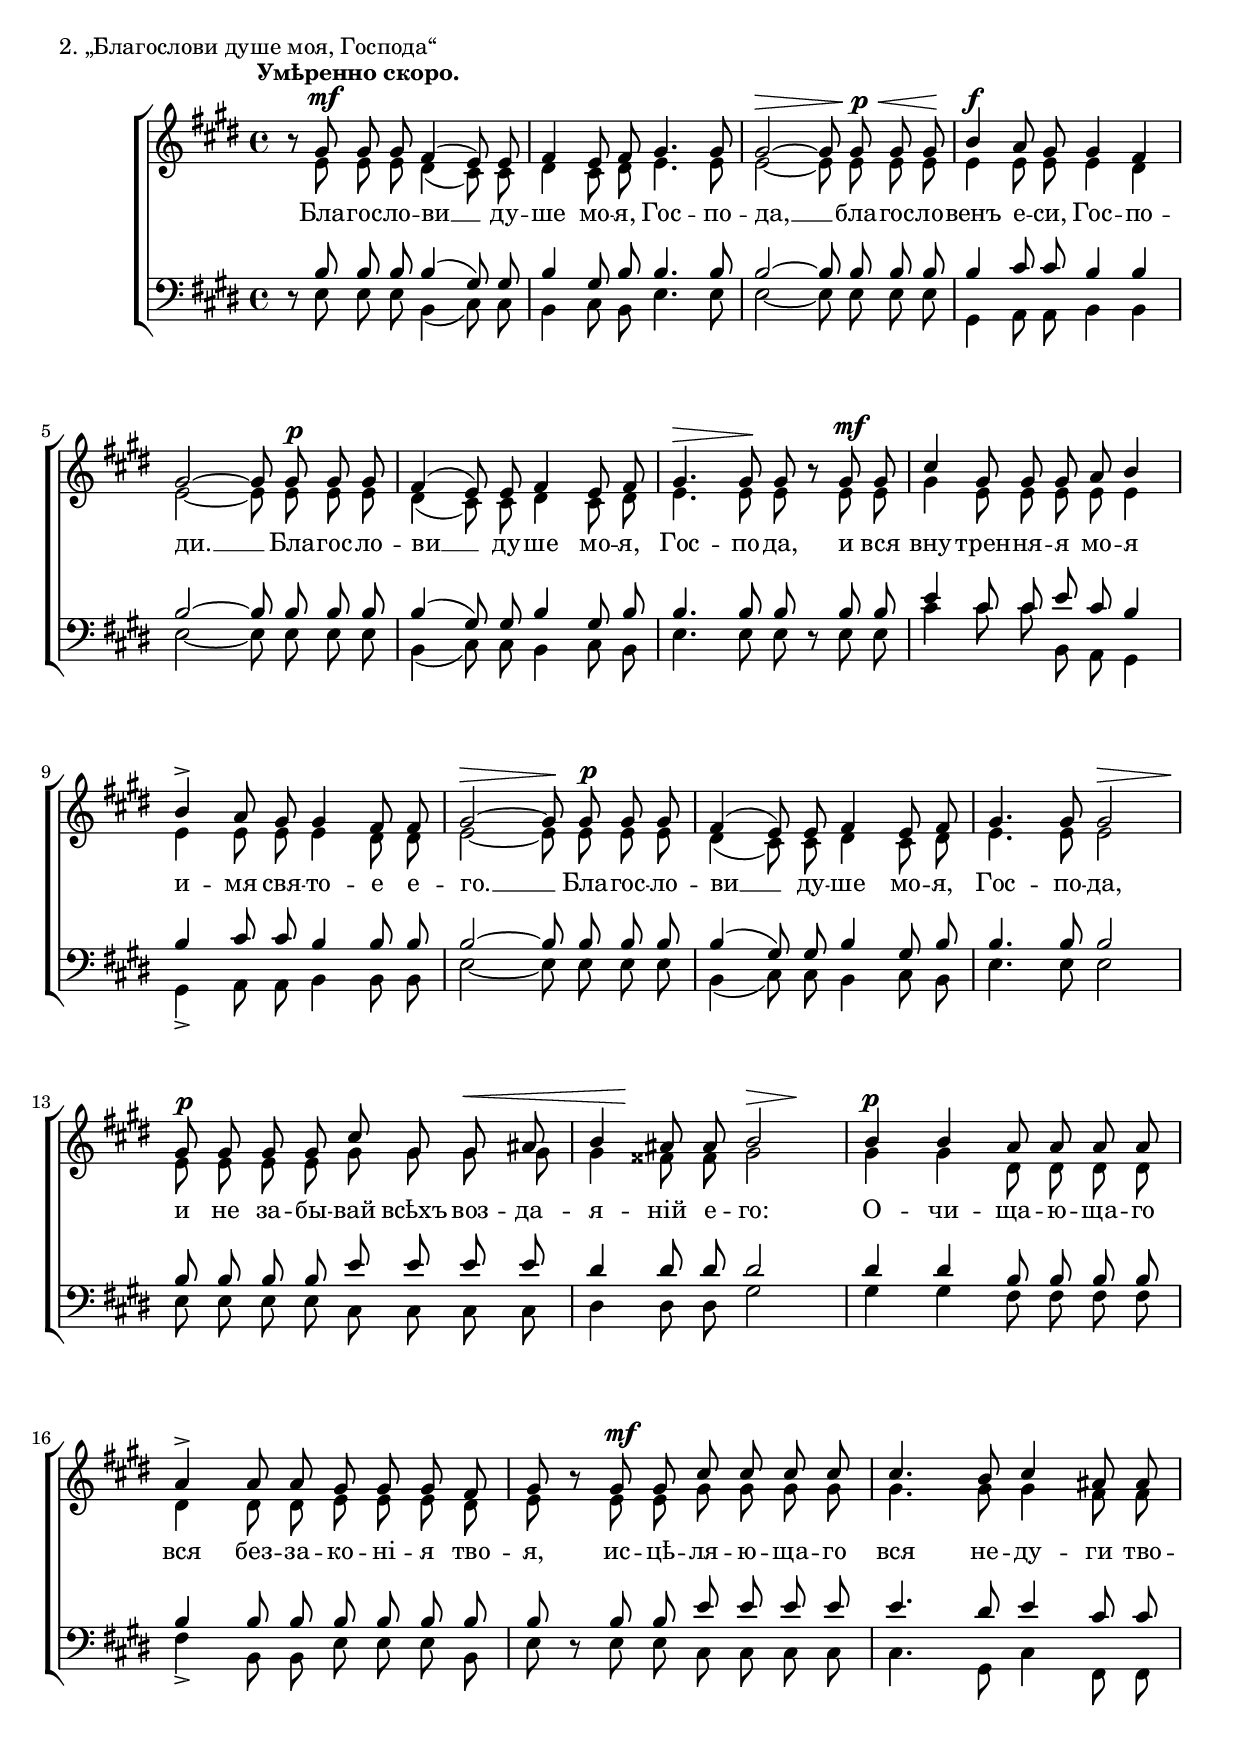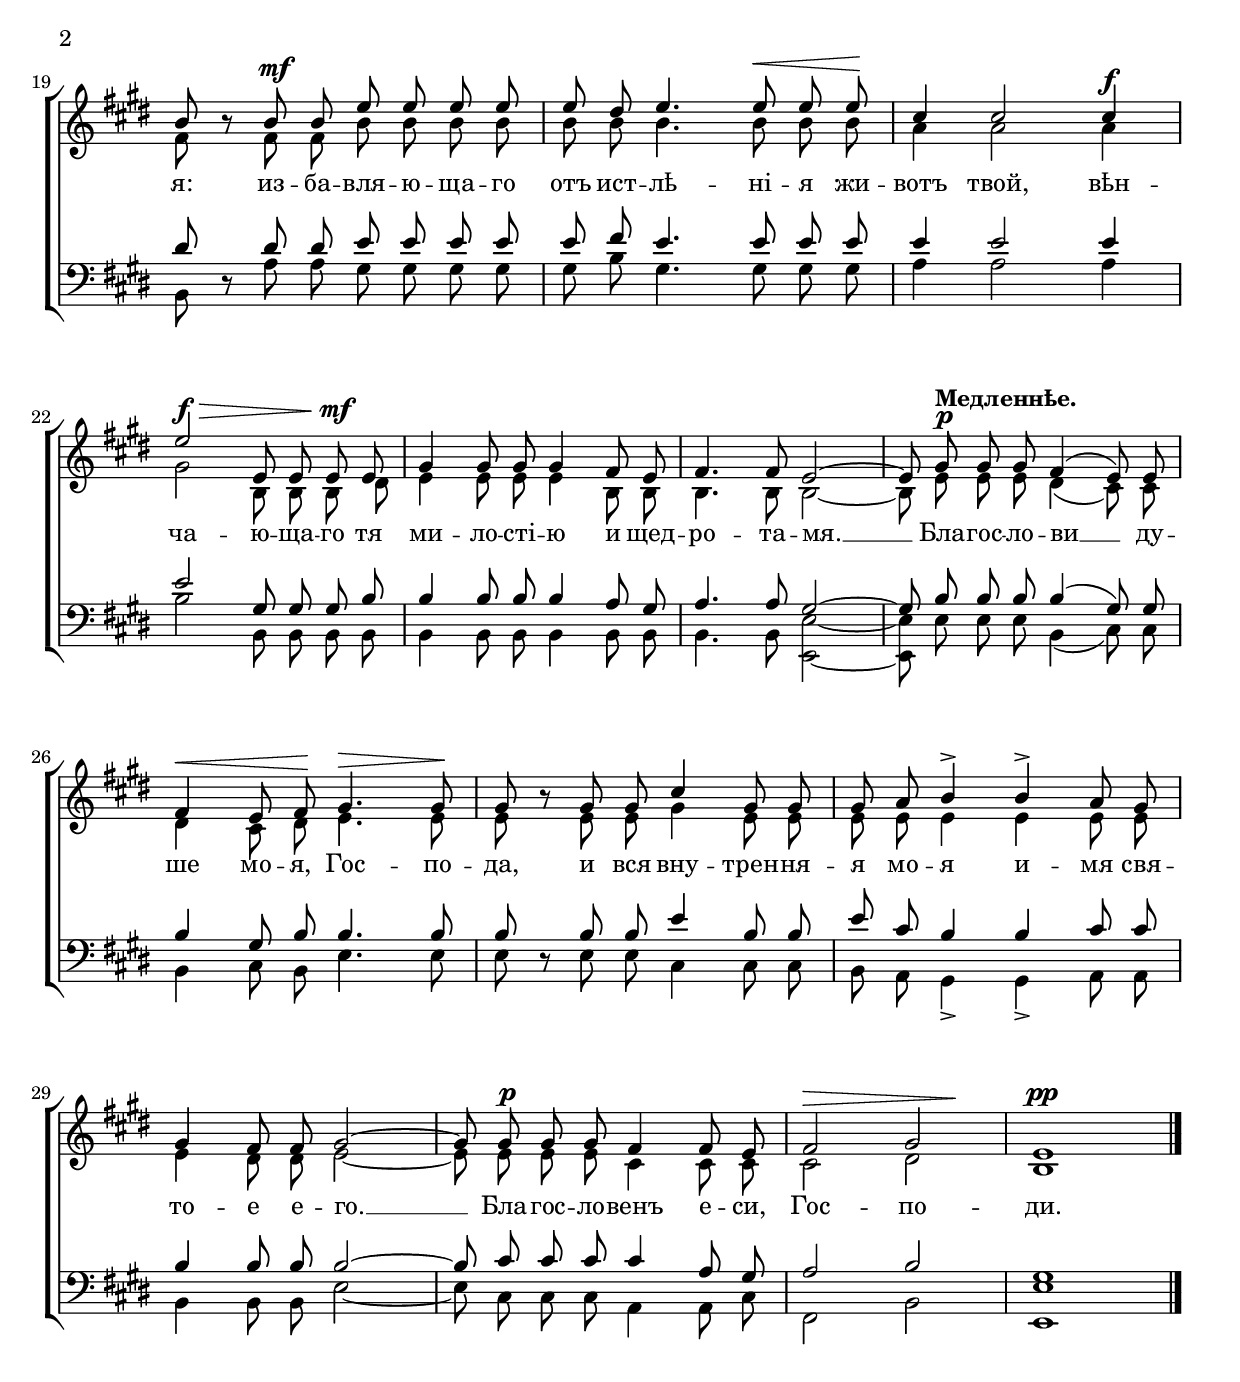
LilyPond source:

sopNotes = {
	r8 gis'8 gis'8 gis'8 fis'4( e'8) e'8 | fis'4 e'8 fis'8 gis'4. gis'8 | gis'2 ~ gis'8 gis'8 gis'8 gis'8 |
	b'4 a'8 gis'8 gis'4 fis'4 | gis'2 ~ gis'8 gis'8 gis'8 gis'8 | fis'4( e'8) e'8 fis'4 e'8 fis'8 | gis'4. gis'8 gis'8 r8 gis'8 gis'8 |
	cis''4 gis'8 gis'8 gis'8 a'8 b'4 | b'4-> a'8 gis'8 gis'4 fis'8 fis'8 | gis'2 ~ gis'8 gis'8 gis'8 gis'8 |

	fis'4( e'8) e'8 fis'4 e'8 fis'8 | gis'4. gis'8 gis'2 | gis'8 gis'8 gis'8 gis'8 cis''8 gis'8 gis'8 ais'8 | b'4 ais'8 ais'8 b'2 |
	b'4 b'4 a'8 a'8 a'8 a'8 | a'4-> a'8 a'8 gis'8 gis'8 gis'8 fis'8 | gis'8 r8 gis'8 gis'8 cis''8 cis''8 cis''8 cis''8 |
	cis''4. b'8 cis''4 ais'8 ais'8 | b'8 r8 b'8 b'8 e''8 e''8 e''8 e''8 | e''8 dis''8 e''4. e''8 e''8 e''8 |
	
	cis''4 cis''2 cis''4 | e''2 e'8 e'8 e'8 e'8 | gis'4 gis'8 gis'8 gis'4 fis'8 e'8 | fis'4. fis'8 e'2 ~ |
	e'8 gis'8 gis'8 gis'8 fis'4( e'8) e'8 | fis'4 e'8 fis'8 gis'4. gis'8 | gis'8 r8 gis'8 gis'8 cis''4 gis'8 gis'8 |
	gis'8 a'8 b'4-> b'4-> a'8 gis'8 | gis'4 fis'8 fis'8 gis'2 ~ | gis'8 gis'8 gis'8 gis'8 fis'4 fis'8 e'8 | fis'2 gis'2 | e'1 |
}
altNotes = {
	r8 e'8 e'8 e'8 dis'4( cis'8) cis'8 | dis'4 cis'8 dis'8 e'4. e'8 | e'2 ~ e'8 e'8 e'8 e'8 |
	e'4 e'8 e'8 e'4 dis'4 | e'2 ~ e'8 e'8 e'8 e'8 | dis'4( cis'8) cis'8 dis'4 cis'8 dis'8 | e'4. e'8 e'8 r8 e'8 e'8 |
	gis'4 e'8 e'8 e'8 e'8 e'4 | e'4 e'8 e'8 e'4 dis'8 dis'8 | e'2 ~ e'8 e'8 e'8 e'8 |

	dis'4( cis'8) cis'8 dis'4 cis'8 dis'8 | e'4. e'8 e'2 | e'8 e'8 e'8 e'8 gis'8 gis'8 gis'8 gis'8 | gis'4 fisis'8 fisis'8 gis'2 |
	gis'4 gis'4 dis'8 dis'8 dis'8 dis'8 | dis'4 dis'8 dis'8 e'8 e'8 e'8 dis'8 | e'8 r8 e'8 e'8 gis'8 gis'8 gis'8 gis'8 |
	gis'4. gis'8 gis'4 fis'8 fis'8 | fis'8 r8 fis'8 fis'8 b'8 b'8 b'8 b'8 | b'8 b'8 b'4. b'8 b'8 b'8 |
	
	a'4 a'2 a'4 | gis'2 b8 b8 b8 dis'8 | e'4 e'8 e'8 e'4 b8 b8 | b4. b8 b2 ~ |
	b8 e'8 e'8 e'8 dis'4( cis'8) cis'8 | dis'4 cis'8 dis'8 e'4. e'8 | e'8 r8 e'8 e'8 gis'4 e'8 e'8 |
	e'8 e'8 e'4 e'4 e'8 e'8 | e'4 dis'8 dis'8 e'2 ~ | e'8 e'8 e'8 e'8 cis'4 cis'8 cis'8 | cis'2 dis'2 | b1 |
}
tenNotes = {
	r8 b8 b8 b8 b4( gis8) gis8 | b4 gis8 b8 b4. b8 | b2 ~ b8 b8 b8 b8 |
	b4 cis'8 cis'8 b4 b4 | b2 ~ b8 b8 b8 b8 | b4( gis8) gis8 b4 gis8 b8 | b4. b8 b8 r8 b8 b8 |
	e'4 cis'8 cis'8 e'8 cis'8 b4 | b4 cis'8 cis'8 b4 b8 b8 | b2 ~ b8 b8 b8 b8 |

	b4( gis8) gis b4 gis8 b8 | b4. b8 b2 | b8 b8 b8 b8 e'8 e'8 e'8 e'8 | dis'4 dis'8 dis'8 dis'2 |
	dis'4 dis'4 b8 b8 b8 b8 | b4 b8 b8 b8 b8 b8 b8 | b8 r8 b8 b8 e'8 e'8 e'8 e'8 |
	e'4. dis'8 e'4 cis'8 cis'8 | dis'8 r8 dis'8 dis'8 e'8 e'8 e'8 e'8 | e'8 fis'8 e'4. e'8 e'8 e'8 |
	
	e'4 e'2 e'4 | e'2 gis8 gis8 gis8 b8 | b4 b8 b8 b4 a8 gis8 | a4. a8 gis2 ~ |
	gis8 b8 b8 b8 b4( gis8) gis8 | b4 gis8 b8 b4. b8 | b8 r8 b8 b8 e'4 b8 b8 |
	e'8 cis'8 b4 b4 cis'8 cis'8 | b4 b8 b8 b2 ~ | b8 cis'8 cis'8 cis'8 cis'4 a8 gis8 | a2 b2 | gis1 |
}
basNotes = {
	r8 e8 e8 e8 b,4( cis8) cis8 | b,4 cis8 b,8 e4. e8 | e2 ~ e8 e8 e8 e8 |
	gis,4 a,8 a,8 b,4 b,4 | e2 ~ e8 e8 e8 e8 | b,4( cis8) cis8 b,4 cis8 b,8 | e4. e8 e8 r8 e8 e8 |
	cis'4 cis'8 cis'8 b,8 a,8 gis,4 | gis,4-> a,8 a,8 b,4 b,8 b,8 | e2 ~ e8 e8 e8 e8 |

	b,4( cis8) cis8 b,4 cis8 b,8 | e4. e8 e2 | e8 e8 e8 e8 cis8 cis8 cis8 cis8 | dis4 dis8 dis8 gis2 |
	gis4 gis4 fis8 fis8 fis8 fis8 | fis4-> b,8 b,8 e8 e8 e8 b,8 | e8 r8 e8 e8 cis8 cis8 cis8 cis8 |
	cis4. gis,8 cis4 fis,8 fis,8 | b,8 r8 a8 a8 gis8 gis8 gis8 gis8 | gis8 b8 gis4. gis8 gis8 gis8 |
	
	a4 a2 a4 | b2 b,8 b,8 b,8 b,8 | b,4 b,8 b,8 b,4 b,8 b,8 | b,4. b,8 <e, e>2 ~ | 
	<e, e>8 e8 e8 e8 b,4( cis8) cis8 | b,4 cis8 b,8 e4. e8 | e8 r8 e8 e8 cis4 cis8 cis8 |
	b,8 a,8 gis,4-> gis,4-> a,8 a,8 | b,4 b,8 b,8 e2 ~ | e8 cis8 cis8 cis8 a,4 a,8 cis8 | fis,2 b,2 | <e, e>1 |
}
dyn = {
	s1*0^\markup{"" \translate #'(-3 . 0) \bold "Умѣренно скоро."}
	\once\override DynamicText #'X-offset = #2
	s1\mf | s1 | s2\> s8 s8\!\p\< s8 s8\! |
	s1\f | s2 s8 s4.\p | s1 | s4.\> s4.\! s4\mf |
	s1 | s1 | s2\> s8\! s4.\p |

	s1 | s2 s2\> | s2.\!\p s4\< | s8 s8\! s4 s4\> s4\! |
	s1\p | s1 | s4 s2.\mf |
	s1 | s4 s2.\mf | s2 s8 s4\< s8\! |
	
	s2. s4\f | s2.\f\> s4\!\mf | s1 | s1 |
	s8 s8*0^\markup{\bold "Медленнѣе."} s8\p s2. | s4.\< s8\! s4.\> s8\! | s1 |
	s1 | s1 | s8 s8\p s2. | s2.\> s4\! | s1\pp \bar "|."
}

text = \lyricmode {
	Бла -- гос -- ло -- ви __ ду -- ше мо -- я, Гос -- по -- да, __ бла -- гос -- ло --
	венъ е -- си, Гос -- по -- ди. __ Бла -- гос -- ло -- ви __ ду -- ше мо -- я, Гос -- по -- да, и вся
	вну -- трен -- ня -- я мо -- я и -- мя свя -- то -- е е -- го. __ Бла -- гос -- ло --
	
	ви __ ду -- ше мо -- я, Гос -- по -- да, и не за -- бы -- вай всѣхъ воз -- да -- я -- ній е -- го:
	О -- чи -- ща -- ю -- ща -- го вся без -- за -- ко -- ні -- я тво -- я, ис -- цѣ -- ля -- ю -- ща -- го
	вся не -- ду -- ги тво -- я: из -- ба -- вля -- ю -- ща -- го отъ ист -- лѣ -- ні -- я жи --
	
	вотъ твой, вѣн -- ча -- ю -- ща -- го тя ми -- ло -- сті -- ю и щед -- ро -- та -- мя. __
	Бла -- гос -- ло -- ви __ ду -- ше мо -- я, Гос -- по -- да, и вся вну -- трен -- ня --
	я мо -- я и -- мя свя -- то -- е е -- го. __ Бла -- гос -- ло -- венъ е -- си, Гос -- по -- ди.
}

\score {
	\new ChoirStaff <<
		\new Staff = trebStaff {
			\clef treble \time 4/4 \key e \major
			<<
			\new Voice { \dynamicUp \dyn }
			\new Voice = sopVoice { \override Rest #'staff-position = #0 \autoBeamOff \voiceOne \sopNotes }
			\new Voice = altVoice { \override Rest #'transparent = ##t   \autoBeamOff \voiceTwo \altNotes }
			>>
		}
		\new Lyrics \lyricsto sopVoice { \text }
		\new Staff = bassStaff {
			\clef bass \time 4/4 \key e \major
			<<
			\new Voice = tenVoice { \override Rest #'transparent = ##t   \autoBeamOff \voiceOne \tenNotes }
			\new Voice = basVoice { \override Rest #'staff-position = #0 \autoBeamOff \voiceTwo \basNotes }
			>>
		}
 	>>
	\layout {
		system-count = 9
		\context {
			\Score
			\override BarNumber #'extra-offset = #'(-0.75 . 0.25)
			\override NonMusicalPaperColumn #'line-break-system-details = #'((alignment-offsets . (0 -8 -15.5)))
		}
	}
	\header { piece = "2. „Благослови душе моя, Господа“" }
}
\score {
  <<
    \new Staff  {
      \set Staff.midiInstrument = "oboe"
      \new Voice { \sopNotes }
    }
    \new Staff {
      \set Staff.midiInstrument = "violin"
      \new Voice { \altNotes }
    }
    \context Staff {
      \set Staff.midiInstrument = "viola"
      \new Voice { \tenNotes }
    }
    \context Staff {
      \set Staff.midiInstrument = "cello"
      \new Voice { \basNotes }
    }
  >>
  \midi {
    \context {
      \Score
      tempoWholesPerMinute = #(ly:make-moment 76 4)
    }
  }
}

